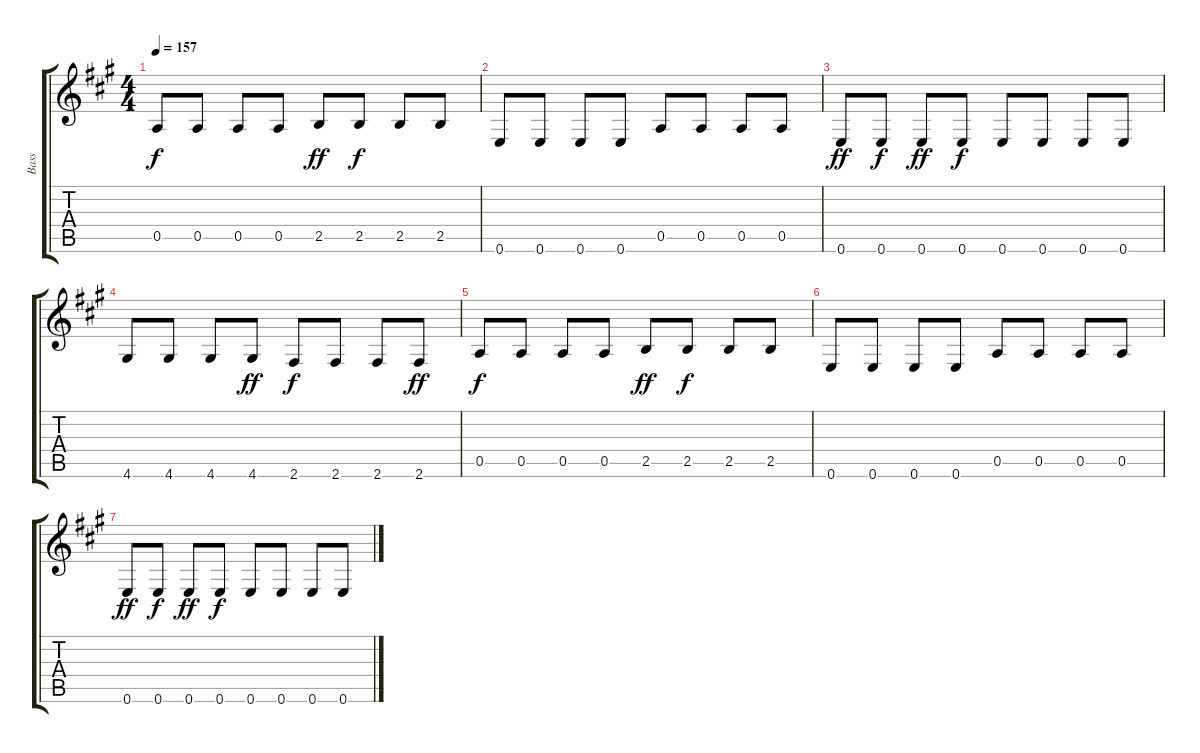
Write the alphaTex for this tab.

\track ("Bass" "Bass") {instrument electricbasspick}
\staff {score tabs}
\tuning (E4 B3 G3 D3 A2 E2) {hide}
\ts (4 4)
\tempo 157
\clef g2
\ks a
0.5.8{dy f volume 10} 0.5.8 0.5.8 0.5.8 2.5.8{dy ff} 2.5.8{dy f} 2.5.8 2.5.8 |
0.6.8{volume 8} 0.6.8 0.6.8 0.6.8 0.5.8 0.5.8 0.5.8 0.5.8 |
0.6.8{dy ff} 0.6.8{dy f} 0.6.8{dy ff} 0.6.8{dy f} 0.6.8 0.6.8 0.6.8 0.6.8 |
4.6.8{volume 7} 4.6.8 4.6.8 4.6.8{dy ff} 2.6.8{dy f} 2.6.8 2.6.8 2.6.8{dy ff} |
0.5.8{dy f volume 5} 0.5.8 0.5.8 0.5.8 2.5.8{dy ff} 2.5.8{dy f} 2.5.8 2.5.8 |
0.6.8 0.6.8 0.6.8 0.6.8 0.5.8 0.5.8 0.5.8 0.5.8 |
0.6.8{dy ff volume 3} 0.6.8{dy f} 0.6.8{dy ff} 0.6.8{dy f} 0.6.8{volume 2} 0.6.8 0.6.8 0.6.8
